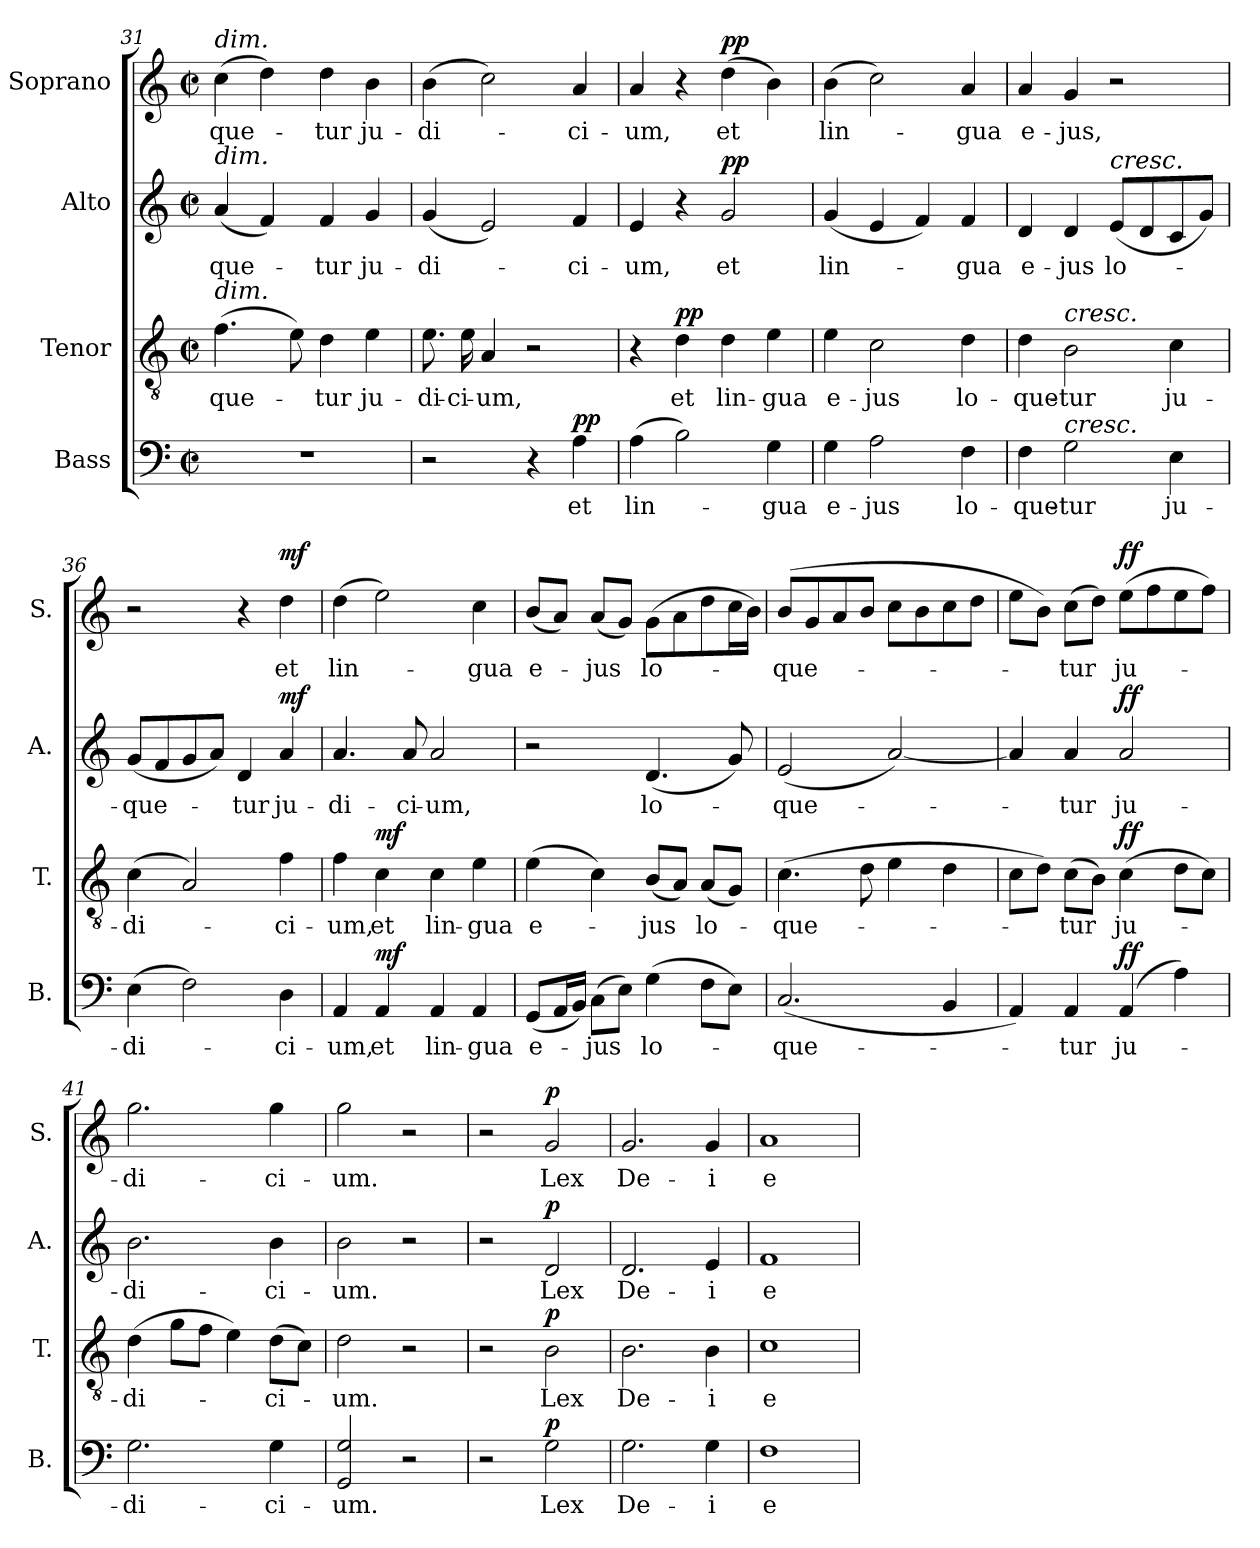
**kern	**text	**dynam	**kern	**text	**dynam	**kern	**text	**dynam	**kern	**text	**dynam
*part4	*part4	*part4	*part3	*part3	*part3	*part2	*part2	*part2	*part1	*part1	*part1
*staff4	*staff4	*staff4	*staff3	*staff3	*staff3	*staff2	*staff2	*staff2	*staff1	*staff1	*staff1
*I"Bass	*	*	*I"Tenor	*	*	*I"Alto	*	*	*I"Soprano	*	*
*I'B.	*	*	*I'T.	*	*	*I'A.	*	*	*I'S.	*	*
*clefF4	*	*	*clefGv2	*	*	*clefG2	*	*	*clefG2	*	*
*k[]	*	*	*k[]	*	*	*k[]	*	*	*k[]	*	*
*M2/2	*	*	*M2/2	*	*	*M2/2	*	*	*M2/2	*	*
*met(c|)	*	*	*met(c|)	*	*	*met(c|)	*	*	*met(c|)	*	*
=31	=31	=31	=31	=31	=31	=31	=31	=31	=31	=31	=31
!	!	!	!	!	!	!	!	!	!LO:TX:a:i:t=dim.	!	!
!	!	!	!	!	!	!LO:TX:a:i:t=dim.	!	!	!	!	!
!	!	!	!LO:TX:a:i:t=dim.	!	!	!	!	!	!	!	!
!	!	!	!	!LO:LY:b	!	!	!LO:LY:b	!	!	!LO:LY:b	!
1r	.	.	(>4.f\	-que-	.	(<4a/	-que-	.	(>4cc\	-que-	.
.	.	.	.	.	.	4f/)	.	.	4dd\)	.	.
.	.	.	8e\)	.	.	.	.	.	.	.	.
!	!	!	!	!LO:LY:b	!	!	!LO:LY:b	!	!	!LO:LY:b	!
.	.	.	4d\	-tur	.	4f/	-tur	.	4dd\	-tur	.
!	!	!	!	!LO:LY:b	!	!	!LO:LY:b	!	!	!LO:LY:b	!
.	.	.	4e\	ju-	.	4g/	ju-	.	4b\	ju-	.
!!LO:PB:g=z
=32	=32	=32	=32	=32	=32	=32	=32	=32	=32	=32	=32
!	!	!	!	!LO:LY:b	!	!	!LO:LY:b	!	!	!LO:LY:b	!
2r	.	.	8.e\	-di-	.	(<4g/	-di-	.	(>4b\	-di-	.
!	!	!	!	!LO:LY:b	!	!	!	!	!	!	!
.	.	.	16e\	-ci-	.	.	.	.	.	.	.
!	!	!	!	!LO:LY:b	!	!	!	!	!	!	!
.	.	.	4A/	-um,	.	2e/)	.	.	2cc\)	.	.
4r	.	.	2r	.	.	.	.	.	.	.	.
!	!LO:LY:b	!LO:DY:a	!	!	!	!	!LO:LY:b	!	!	!LO:LY:b	!
4A\	et	pp	.	.	.	4f/	-ci-	.	4a/	-ci-	.
=33	=33	=33	=33	=33	=33	=33	=33	=33	=33	=33	=33
!	!LO:LY:b	!	!	!	!	!	!LO:LY:b	!	!	!LO:LY:b	!
(>4A\	lin-	.	4r	.	.	4e/	-um,	.	4a/	-um,	.
!	!	!	!	!LO:LY:b	!LO:DY:a	!	!	!	!	!	!
2B\)	.	.	4d\	et	pp	4r	.	.	4r	.	.
!	!	!	!	!LO:LY:b	!	!	!LO:LY:b	!LO:DY:a	!	!LO:LY:b	!LO:DY:a
.	.	.	4d\	lin-	.	2g/	et	pp	(>4dd\	et	pp
!	!LO:LY:b	!	!	!LO:LY:b	!	!	!	!	!	!	!
4G\	-gua	.	4e\	-gua	.	.	.	.	4b\)	.	.
=34	=34	=34	=34	=34	=34	=34	=34	=34	=34	=34	=34
!	!LO:LY:b	!	!	!LO:LY:b	!	!	!LO:LY:b	!	!	!LO:LY:b	!
4G\	e-	.	4e\	e-	.	(<4g/	lin-	.	(>4b\	lin-	.
!	!LO:LY:b	!	!	!LO:LY:b	!	!	!	!	!	!	!
2A\	-jus	.	2c\	-jus	.	4e/	.	.	2cc\)	.	.
.	.	.	.	.	.	4f/)	.	.	.	.	.
!	!LO:LY:b	!	!	!LO:LY:b	!	!	!LO:LY:b	!	!	!LO:LY:b	!
4F\	lo-	.	4d\	lo-	.	4f/	-gua	.	4a/	-gua	.
=35	=35	=35	=35	=35	=35	=35	=35	=35	=35	=35	=35
!	!LO:LY:b	!	!	!LO:LY:b	!	!	!LO:LY:b	!	!	!LO:LY:b	!
4F\	-que-	.	4d\	-que-	.	4d/	e-	.	4a/	e-	.
!	!	!	!LO:TX:a:i:t=cresc.	!	!	!	!	!	!	!	!
!LO:TX:a:i:t=cresc.	!	!	!	!	!	!	!	!	!	!	!
!	!LO:LY:b	!	!	!LO:LY:b	!	!	!LO:LY:b	!	!	!LO:LY:b	!
2G\	-tur	.	2B\	-tur	.	4d/	-jus	.	4g/	-jus,	.
!	!	!	!	!	!	!LO:TX:a:i:t=cresc.	!	!	!	!	!
!	!	!	!	!	!	!	!LO:LY:b	!	!	!	!
.	.	.	.	.	.	(<8e/L	lo-	.	2r	.	.
.	.	.	.	.	.	8d/	.	.	.	.	.
!	!LO:LY:b	!	!	!LO:LY:b	!	!	!	!	!	!	!
4E\	ju-	.	4c\	ju-	.	8c/	.	.	.	.	.
.	.	.	.	.	.	8g/J)	.	.	.	.	.
=36	=36	=36	=36	=36	=36	=36	=36	=36	=36	=36	=36
!	!LO:LY:b	!	!	!LO:LY:b	!	!	!LO:LY:b	!	!	!	!
(>4E\	-di-	.	(>4c\	-di-	.	(<8g/L	-que-	.	2r	.	.
.	.	.	.	.	.	8f/	.	.	.	.	.
2F\)	.	.	2A/)	.	.	8g/	.	.	.	.	.
.	.	.	.	.	.	8a/J)	.	.	.	.	.
!	!	!	!	!	!	!	!LO:LY:b	!	!	!	!
.	.	.	.	.	.	4d/	-tur	.	4r	.	.
!	!LO:LY:b	!	!	!LO:LY:b	!	!	!LO:LY:b	!LO:DY:a	!	!LO:LY:b	!LO:DY:a
4D\	-ci-	.	4f\	-ci-	.	4a/	ju-	mf	4dd\	et	mf
=37	=37	=37	=37	=37	=37	=37	=37	=37	=37	=37	=37
!	!LO:LY:b	!	!	!LO:LY:b	!	!	!LO:LY:b	!	!	!LO:LY:b	!
4AA/	-um,	.	4f\	-um,	.	4.a/	-di-	.	(>4dd\	lin-	.
!	!LO:LY:b	!LO:DY:a	!	!LO:LY:b	!LO:DY:a	!	!	!	!	!	!
4AA/	et	mf	4c\	et	mf	.	.	.	2ee\)	.	.
!	!	!	!	!	!	!	!LO:LY:b	!	!	!	!
.	.	.	.	.	.	8a/	-ci-	.	.	.	.
!	!LO:LY:b	!	!	!LO:LY:b	!	!	!LO:LY:b	!	!	!	!
4AA/	lin-	.	4c\	lin-	.	2a/	-um,	.	.	.	.
!	!LO:LY:b	!	!	!LO:LY:b	!	!	!	!	!	!LO:LY:b	!
4AA/	-gua	.	4e\	-gua	.	.	.	.	4cc\	-gua	.
=38	=38	=38	=38	=38	=38	=38	=38	=38	=38	=38	=38
!	!LO:LY:b	!	!	!LO:LY:b	!	!	!	!	!	!LO:LY:b	!
(<8GG/L	e-	.	(>4e\	e-	.	2r	.	.	(<8b/L	e-	.
16AA/L	.	.	.	.	.	.	.	.	8a/J)	.	.
16BB/JJ)	.	.	.	.	.	.	.	.	.	.	.
!	!LO:LY:b	!	!	!	!	!	!	!	!	!LO:LY:b	!
(>8C\L	-jus	.	4c\)	.	.	.	.	.	(<8a/L	-jus	.
8E\J)	.	.	.	.	.	.	.	.	8g/J)	.	.
!	!LO:LY:b	!	!	!LO:LY:b	!	!	!LO:LY:b	!	!	!LO:LY:b	!
(>4G\	lo-	.	(<8B/L	-jus	.	(<4.d/	lo-	.	(>8g\L	lo-	.
.	.	.	8A/J)	.	.	.	.	.	8a\	.	.
!	!	!	!	!LO:LY:b	!	!	!	!	!	!	!
8F\L	.	.	(<8A/L	lo-	.	.	.	.	8dd\	.	.
8E\J)	.	.	8G/J)	.	.	8g/)	.	.	16cc\L	.	.
.	.	.	.	.	.	.	.	.	16b\JJ)	.	.
!!LO:LB:g=z
=39	=39	=39	=39	=39	=39	=39	=39	=39	=39	=39	=39
!	!LO:LY:b	!	!	!LO:LY:b	!	!	!LO:LY:b	!	!	!LO:LY:b	!
(<2.C/	-que-	.	(>4.c\	-que-	.	(<2e/	-que-	.	(>8b/L	-que-	.
.	.	.	.	.	.	.	.	.	8g/	.	.
.	.	.	.	.	.	.	.	.	8a/	.	.
.	.	.	8d\	.	.	.	.	.	8b/J	.	.
.	.	.	4e\	.	.	[2a/)	.	.	8cc\L	.	.
.	.	.	.	.	.	.	.	.	8b\	.	.
4BB/	.	.	4d\	.	.	.	.	.	8cc\	.	.
.	.	.	.	.	.	.	.	.	8dd\J	.	.
=40	=40	=40	=40	=40	=40	=40	=40	=40	=40	=40	=40
4AA/)	.	.	8c\L	.	.	4a/]	.	.	8ee\L	.	.
.	.	.	8d\J)	.	.	.	.	.	8b\J)	.	.
!	!LO:LY:b	!	!	!LO:LY:b	!	!	!LO:LY:b	!	!	!LO:LY:b	!
4AA/	-tur	.	(>8c\L	tur	.	4a/	-tur	.	(>8cc\L	-tur	.
.	.	.	8B\J)	.	.	.	.	.	8dd\J)	.	.
!	!LO:LY:b	!LO:DY:a	!	!LO:LY:b	!LO:DY:a	!	!LO:LY:b	!LO:DY:a	!	!LO:LY:b	!LO:DY:a
(>4AA/	ju-	ff	(>4c\	ju-	ff	2a/	ju-	ff	(>8ee\L	ju-	ff
.	.	.	.	.	.	.	.	.	8ff\	.	.
4A\)	.	.	8d\L	.	.	.	.	.	8ee\	.	.
.	.	.	8c\J)	.	.	.	.	.	8ff\J)	.	.
=41	=41	=41	=41	=41	=41	=41	=41	=41	=41	=41	=41
!	!LO:LY:b	!	!	!LO:LY:b	!	!	!LO:LY:b	!	!	!LO:LY:b	!
2.G\	-di-	.	(>4d\	-di-	.	2.b\	-di-	.	2.gg\	-di-	.
.	.	.	8g\L	.	.	.	.	.	.	.	.
.	.	.	8f\J	.	.	.	.	.	.	.	.
.	.	.	4e\)	.	.	.	.	.	.	.	.
!	!LO:LY:b	!	!	!LO:LY:b	!	!	!LO:LY:b	!	!	!LO:LY:b	!
4G\	-ci-	.	(>8d\L	-ci-	.	4b\	-ci-	.	4gg\	-ci-	.
.	.	.	8c\J)	.	.	.	.	.	.	.	.
=42	=42	=42	=42	=42	=42	=42	=42	=42	=42	=42	=42
!	!LO:LY:b	!	!	!LO:LY:b	!	!	!LO:LY:b	!	!	!LO:LY:b	!
2GG/ 2G/	-um.	.	2d\	-um.	.	2b\	-um.	.	2gg\	-um.	.
2r	.	.	2r	.	.	2r	.	.	2r	.	.
=43	=43	=43	=43	=43	=43	=43	=43	=43	=43	=43	=43
2r	.	.	2r	.	.	2r	.	.	2r	.	.
!	!LO:LY:b	!LO:DY:a	!	!LO:LY:b	!LO:DY:a	!	!LO:LY:b	!LO:DY:a	!	!LO:LY:b	!LO:DY:a
2G\	Lex	p	2B\	Lex	p	2d/	Lex	p	2g/	Lex	p
=44	=44	=44	=44	=44	=44	=44	=44	=44	=44	=44	=44
!	!LO:LY:b	!	!	!LO:LY:b	!	!	!LO:LY:b	!	!	!LO:LY:b	!
2.G\	De-	.	2.B\	De-	.	2.d/	De-	.	2.g/	De-	.
!	!LO:LY:b	!	!	!LO:LY:b	!	!	!LO:LY:b	!	!	!LO:LY:b	!
4G\	-i	.	4B\	-i	.	4e/	-i	.	4g/	-i	.
=45	=45	=45	=45	=45	=45	=45	=45	=45	=45	=45	=45
!	!LO:LY:b	!	!	!LO:LY:b	!	!	!LO:LY:b	!	!	!LO:LY:b	!
1F	e-	.	1c	e-	.	1f	e-	.	1a	e-	.
=	=	=	=	=	=	=	=	=	=	=	=
*-	*-	*-	*-	*-	*-	*-	*-	*-	*-	*-	*-
